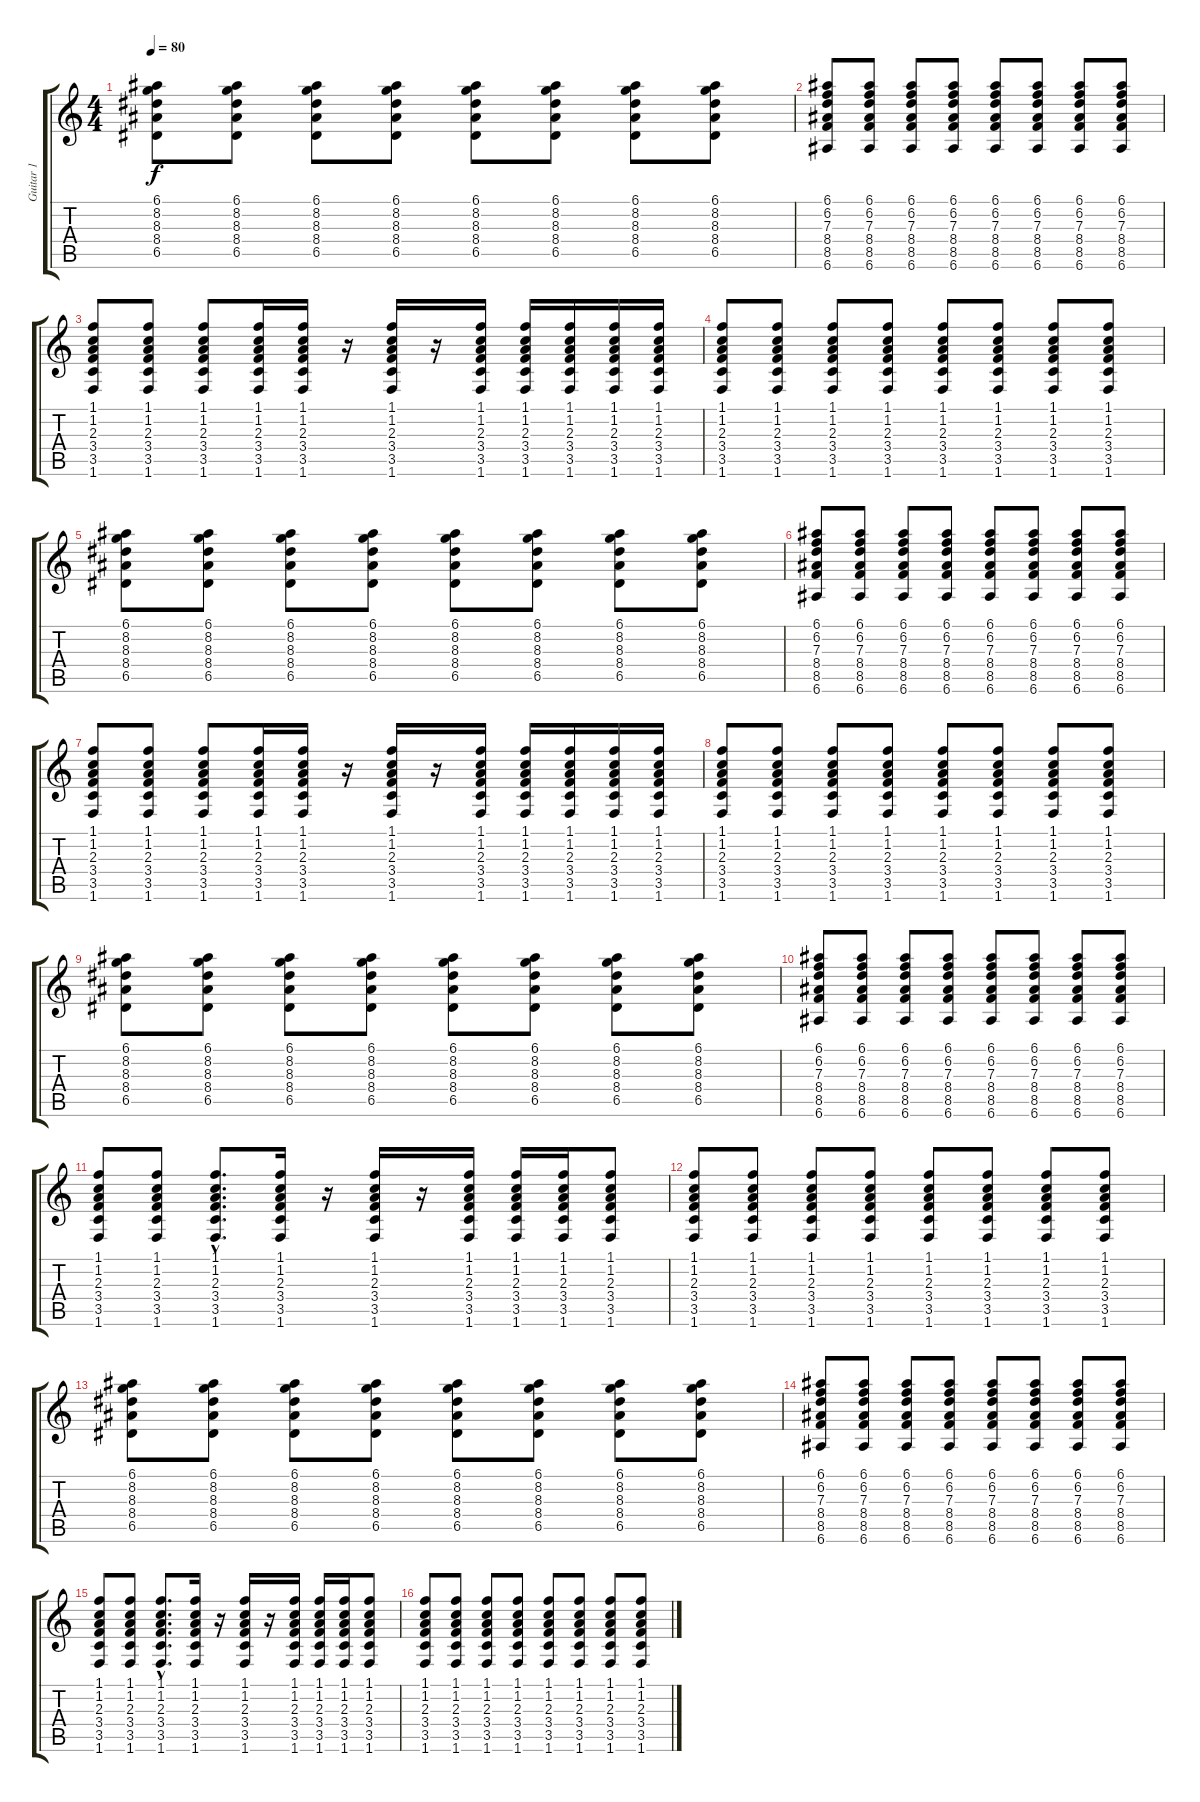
\track ("Guitar 1" "Guitar 1") {instrument electricguitarclean}
\staff {score tabs}
\tuning (E4 B3 G3 D3 A2 E2) {hide}
\ts (4 4)
\tempo 80
\clef g2
\ks c
(6.1 8.2 8.3 8.4 6.5).8{dy f} (6.1 8.2 8.3 8.4 6.5).8 (6.1 8.2 8.3 8.4 6.5).8 (6.1 8.2 8.3 8.4 6.5).8 (6.1 8.2 8.3 8.4 6.5).8 (6.1 8.2 8.3 8.4 6.5).8 (6.1 8.2 8.3 8.4 6.5).8 (6.1 8.2 8.3 8.4 6.5).8 |
(6.1 6.2 7.3 8.4 8.5 6.6).8 (6.1 6.2 7.3 8.4 8.5 6.6).8 (6.1 6.2 7.3 8.4 8.5 6.6).8 (6.1 6.2 7.3 8.4 8.5 6.6).8 (6.1 6.2 7.3 8.4 8.5 6.6).8 (6.1 6.2 7.3 8.4 8.5 6.6).8 (6.1 6.2 7.3 8.4 8.5 6.6).8 (6.1 6.2 7.3 8.4 8.5 6.6).8 |
(1.1 1.2 2.3 3.4 3.5 1.6).8 (1.1 1.2 2.3 3.4 3.5 1.6).8 (1.1 1.2 2.3 3.4 3.5 1.6).8 (1.1 1.2 2.3 3.4 3.5 1.6).16 (1.1 1.2 2.3 3.4 3.5 1.6).16 r.16 (1.1 1.2 2.3 3.4 3.5 1.6).16 r.16 (1.1 1.2 2.3 3.4 3.5 1.6).16 (1.1 1.2 2.3 3.4 3.5 1.6).16 (1.1 1.2 2.3 3.4 3.5 1.6).16 (1.1 1.2 2.3 3.4 3.5 1.6).16 (1.1 1.2 2.3 3.4 3.5 1.6).16 |
(1.1 1.2 2.3 3.4 3.5 1.6).8 (1.1 1.2 2.3 3.4 3.5 1.6).8 (1.1 1.2 2.3 3.4 3.5 1.6).8 (1.1 1.2 2.3 3.4 3.5 1.6).8 (1.1 1.2 2.3 3.4 3.5 1.6).8 (1.1 1.2 2.3 3.4 3.5 1.6).8 (1.1 1.2 2.3 3.4 3.5 1.6).8 (1.1 1.2 2.3 3.4 3.5 1.6).8 |
(6.1 8.2 8.3 8.4 6.5).8 (6.1 8.2 8.3 8.4 6.5).8 (6.1 8.2 8.3 8.4 6.5).8 (6.1 8.2 8.3 8.4 6.5).8 (6.1 8.2 8.3 8.4 6.5).8 (6.1 8.2 8.3 8.4 6.5).8 (6.1 8.2 8.3 8.4 6.5).8 (6.1 8.2 8.3 8.4 6.5).8 |
(6.1 6.2 7.3 8.4 8.5 6.6).8 (6.1 6.2 7.3 8.4 8.5 6.6).8 (6.1 6.2 7.3 8.4 8.5 6.6).8 (6.1 6.2 7.3 8.4 8.5 6.6).8 (6.1 6.2 7.3 8.4 8.5 6.6).8 (6.1 6.2 7.3 8.4 8.5 6.6).8 (6.1 6.2 7.3 8.4 8.5 6.6).8 (6.1 6.2 7.3 8.4 8.5 6.6).8 |
(1.1 1.2 2.3 3.4 3.5 1.6).8 (1.1 1.2 2.3 3.4 3.5 1.6).8 (1.1 1.2 2.3 3.4 3.5 1.6).8 (1.1 1.2 2.3 3.4 3.5 1.6).16 (1.1 1.2 2.3 3.4 3.5 1.6).16 r.16 (1.1 1.2 2.3 3.4 3.5 1.6).16 r.16 (1.1 1.2 2.3 3.4 3.5 1.6).16 (1.1 1.2 2.3 3.4 3.5 1.6).16 (1.1 1.2 2.3 3.4 3.5 1.6).16 (1.1 1.2 2.3 3.4 3.5 1.6).16 (1.1 1.2 2.3 3.4 3.5 1.6).16 |
(1.1 1.2 2.3 3.4 3.5 1.6).8 (1.1 1.2 2.3 3.4 3.5 1.6).8 (1.1 1.2 2.3 3.4 3.5 1.6).8 (1.1 1.2 2.3 3.4 3.5 1.6).8 (1.1 1.2 2.3 3.4 3.5 1.6).8 (1.1 1.2 2.3 3.4 3.5 1.6).8 (1.1 1.2 2.3 3.4 3.5 1.6).8 (1.1 1.2 2.3 3.4 3.5 1.6).8 |
(6.1 8.2 8.3 8.4 6.5).8 (6.1 8.2 8.3 8.4 6.5).8 (6.1 8.2 8.3 8.4 6.5).8 (6.1 8.2 8.3 8.4 6.5).8 (6.1 8.2 8.3 8.4 6.5).8 (6.1 8.2 8.3 8.4 6.5).8 (6.1 8.2 8.3 8.4 6.5).8 (6.1 8.2 8.3 8.4 6.5).8 |
(6.1 6.2 7.3 8.4 8.5 6.6).8 (6.1 6.2 7.3 8.4 8.5 6.6).8 (6.1 6.2 7.3 8.4 8.5 6.6).8 (6.1 6.2 7.3 8.4 8.5 6.6).8 (6.1 6.2 7.3 8.4 8.5 6.6).8 (6.1 6.2 7.3 8.4 8.5 6.6).8 (6.1 6.2 7.3 8.4 8.5 6.6).8 (6.1 6.2 7.3 8.4 8.5 6.6).8 |
(1.1 1.2 2.3 3.4 3.5 1.6).8 (1.1 1.2 2.3 3.4 3.5 1.6).8 (1.1{hac} 1.2{hac} 2.3{hac} 3.4{hac} 3.5{hac} 1.6{hac}).8{d} (1.1 1.2 2.3 3.4 3.5 1.6).16 r.16 (1.1 1.2 2.3 3.4 3.5 1.6).16 r.16 (1.1 1.2 2.3 3.4 3.5 1.6).16 (1.1 1.2 2.3 3.4 3.5 1.6).16 (1.1 1.2 2.3 3.4 3.5 1.6).16 (1.1 1.2 2.3 3.4 3.5 1.6).8 |
(1.1 1.2 2.3 3.4 3.5 1.6).8 (1.1 1.2 2.3 3.4 3.5 1.6).8 (1.1 1.2 2.3 3.4 3.5 1.6).8 (1.1 1.2 2.3 3.4 3.5 1.6).8 (1.1 1.2 2.3 3.4 3.5 1.6).8 (1.1 1.2 2.3 3.4 3.5 1.6).8 (1.1 1.2 2.3 3.4 3.5 1.6).8 (1.1 1.2 2.3 3.4 3.5 1.6).8 |
(6.1 8.2 8.3 8.4 6.5).8 (6.1 8.2 8.3 8.4 6.5).8 (6.1 8.2 8.3 8.4 6.5).8 (6.1 8.2 8.3 8.4 6.5).8 (6.1 8.2 8.3 8.4 6.5).8 (6.1 8.2 8.3 8.4 6.5).8 (6.1 8.2 8.3 8.4 6.5).8 (6.1 8.2 8.3 8.4 6.5).8 |
(6.1 6.2 7.3 8.4 8.5 6.6).8 (6.1 6.2 7.3 8.4 8.5 6.6).8 (6.1 6.2 7.3 8.4 8.5 6.6).8 (6.1 6.2 7.3 8.4 8.5 6.6).8 (6.1 6.2 7.3 8.4 8.5 6.6).8 (6.1 6.2 7.3 8.4 8.5 6.6).8 (6.1 6.2 7.3 8.4 8.5 6.6).8 (6.1 6.2 7.3 8.4 8.5 6.6).8 |
(1.1 1.2 2.3 3.4 3.5 1.6).8 (1.1 1.2 2.3 3.4 3.5 1.6).8 (1.1{hac} 1.2{hac} 2.3{hac} 3.4{hac} 3.5{hac} 1.6{hac}).8{d} (1.1 1.2 2.3 3.4 3.5 1.6).16 r.16 (1.1 1.2 2.3 3.4 3.5 1.6).16 r.16 (1.1 1.2 2.3 3.4 3.5 1.6).16 (1.1 1.2 2.3 3.4 3.5 1.6).16 (1.1 1.2 2.3 3.4 3.5 1.6).16 (1.1 1.2 2.3 3.4 3.5 1.6).8 |
(1.1 1.2 2.3 3.4 3.5 1.6).8 (1.1 1.2 2.3 3.4 3.5 1.6).8 (1.1 1.2 2.3 3.4 3.5 1.6).8 (1.1 1.2 2.3 3.4 3.5 1.6).8 (1.1 1.2 2.3 3.4 3.5 1.6).8 (1.1 1.2 2.3 3.4 3.5 1.6).8 (1.1 1.2 2.3 3.4 3.5 1.6).8 (1.1 1.2 2.3 3.4 3.5 1.6).8
